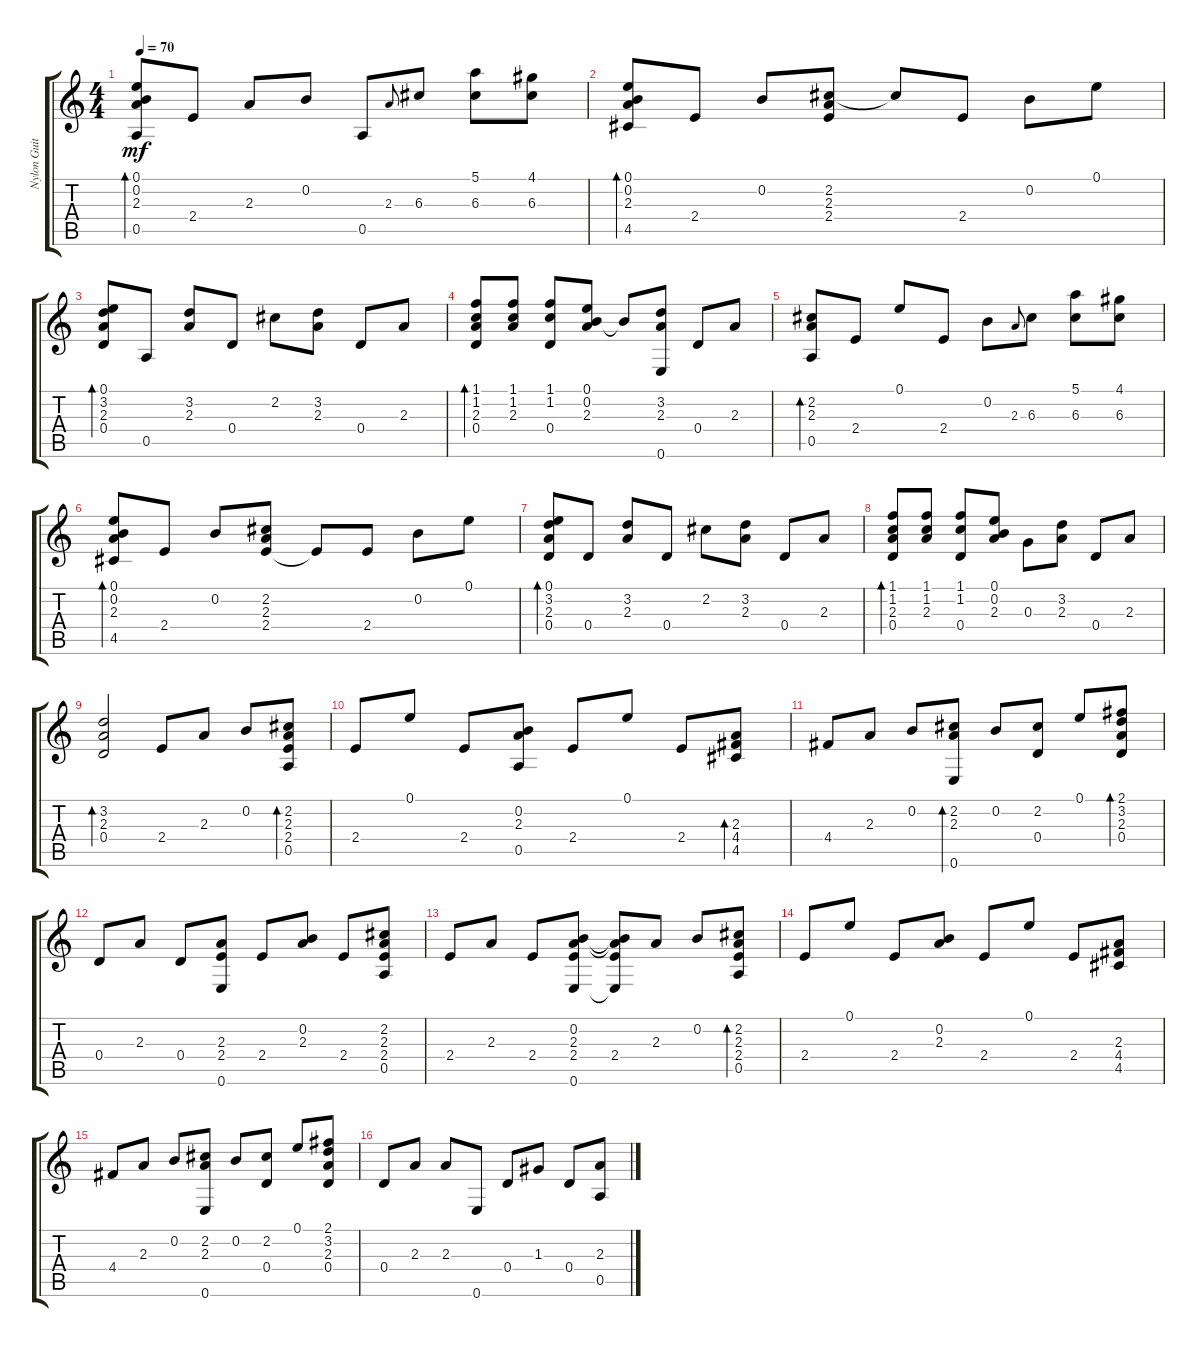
\track ("Nylon Guitar" "Nylon Guit") {instrument acousticguitarnylon}
\staff {score tabs}
\tuning (E4 B3 G3 D3 A2 E2) {hide}
\ts (4 4)
\tempo 70
\clef g2
\ks c
(0.1 0.2 2.3 0.5).8{bd 60 dy mf instrument acousticguitarnylon} 2.4.8 2.3.8 0.2.8 0.5.8 2.3.8{gr onbeat} 6.3.8 (5.1 6.3).8 (4.1 6.3).8 |
(0.1 0.2 2.3 4.5).8{bd 60} 2.4.8 0.2.8 (2.2 2.3 2.4).8 2.2{t}.8 2.4.8 0.2.8 0.1.8 |
(0.1 3.2 2.3 0.4).8{bd 60} 0.5.8 (3.2 2.3).8 0.4.8 2.2.8 (3.2 2.3).8 0.4.8 2.3.8 |
(1.1 1.2 2.3 0.4).8{bd 60} (1.1 1.2 2.3).8 (1.1 1.2 0.4).8 (0.1 0.2 2.3).8 0.2{t}.8 (3.2 2.3 0.6).8 0.4.8 2.3.8 |
(2.2 2.3 0.5).8{bd 60} 2.4.8 0.1.8 2.4.8 0.2.8 2.3.8{gr onbeat} 6.3.8 (5.1 6.3).8 (4.1 6.3).8 |
(0.1 0.2 2.3 4.5).8{bd 60} 2.4.8 0.2.8 (2.2 2.3 2.4).8 2.4{t}.8 2.4.8 0.2.8 0.1.8 |
(0.1 3.2 2.3 0.4).8{bd 60} 0.4.8 (3.2 2.3).8 0.4.8 2.2.8 (3.2 2.3).8 0.4.8 2.3.8 |
(1.1 1.2 2.3 0.4).8{bd 60} (1.1 1.2 2.3).8 (1.1 1.2 0.4).8 (0.1 0.2 2.3).8 0.3.8 (3.2 2.3).8 0.4.8 2.3.8 |
(3.2 2.3 0.4).2{bd 120} 2.4.8 2.3.8 0.2.8 (2.2 2.3 2.4 0.5).8{bd 60} |
2.4.8 0.1.8 2.4.8 (0.2 2.3 0.5).8 2.4.8 0.1.8 2.4.8 (2.3 4.4 4.5).8{bd 60} |
4.4.8 2.3.8 0.2.8 (2.2 2.3 0.6).8{bd 60} 0.2.8 (2.2 0.4).8 0.1.8 (2.1 3.2 2.3 0.4).8{bd 60} |
0.4.8 2.3.8 0.4.8 (2.3 2.4 0.6).8 2.4.8 (0.2 2.3).8 2.4.8 (2.2 2.3 2.4 0.5).8 |
2.4.8 2.3.8 2.4.8 (0.2 2.3 2.4 0.6).8 (0.2{t} 2.3{t} 2.4 0.6{t}).8 2.3.8 0.2.8 (2.2 2.3 2.4 0.5).8{bd 60} |
2.4.8 0.1.8 2.4.8 (0.2 2.3).8 2.4.8 0.1.8 2.4.8 (2.3 4.4 4.5).8 |
4.4.8 2.3.8 0.2.8 (2.2 2.3 0.6).8 0.2.8 (2.2 0.4).8 0.1.8 (2.1 3.2 2.3 0.4).8 |
0.4.8 2.3.8 2.3.8 0.6.8 0.4.8 1.3.8 0.4.8 (2.3 0.5).8
